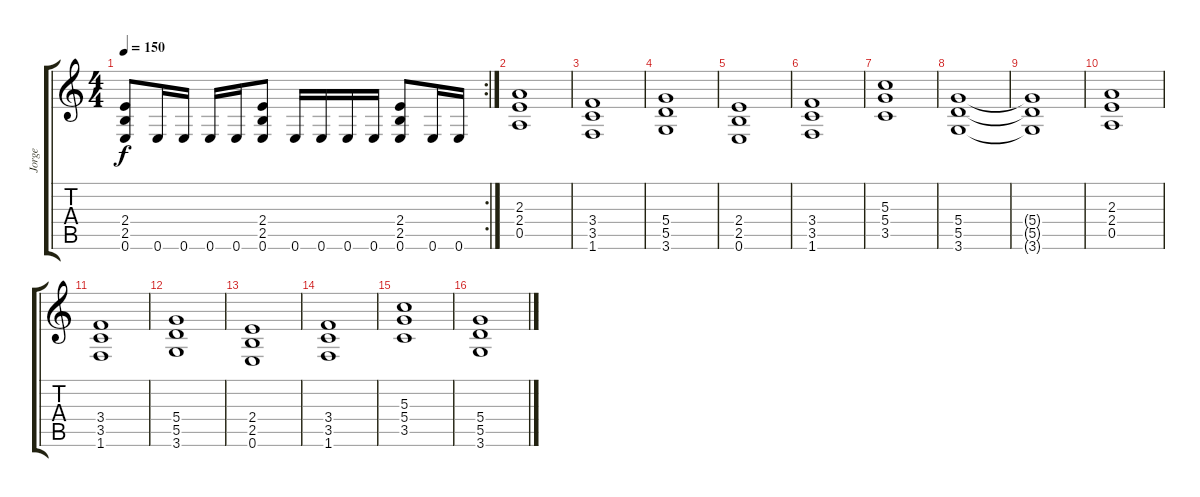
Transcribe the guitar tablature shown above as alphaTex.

\track ("Jorge" "Jorge") {instrument distortionguitar}
\staff {score tabs}
\tuning (E4 B3 G3 D3 A2 E2) {hide}
\rc 2
\ts (4 4)
\tempo 150
\clef g2
\ks c
(2.4 2.5 0.6).8{dy f} 0.6.16 0.6.16 0.6.16 0.6.16 (2.4 2.5 0.6).8 0.6.16 0.6.16 0.6.16 0.6.16 (2.4 2.5 0.6).8 0.6.16 0.6.16 |
(2.3 2.4 0.5).1 |
(3.4 3.5 1.6).1 |
(5.4 5.5 3.6).1 |
(2.4 2.5 0.6).1 |
(3.4 3.5 1.6).1 |
(5.3 5.4 3.5).1 |
(5.4 5.5 3.6).1 |
(5.4{t} 5.5{t} 3.6{t}).1 |
(2.3 2.4 0.5).1 |
(3.4 3.5 1.6).1 |
(5.4 5.5 3.6).1 |
(2.4 2.5 0.6).1 |
(3.4 3.5 1.6).1 |
(5.3 5.4 3.5).1 |
(5.4 5.5 3.6).1
